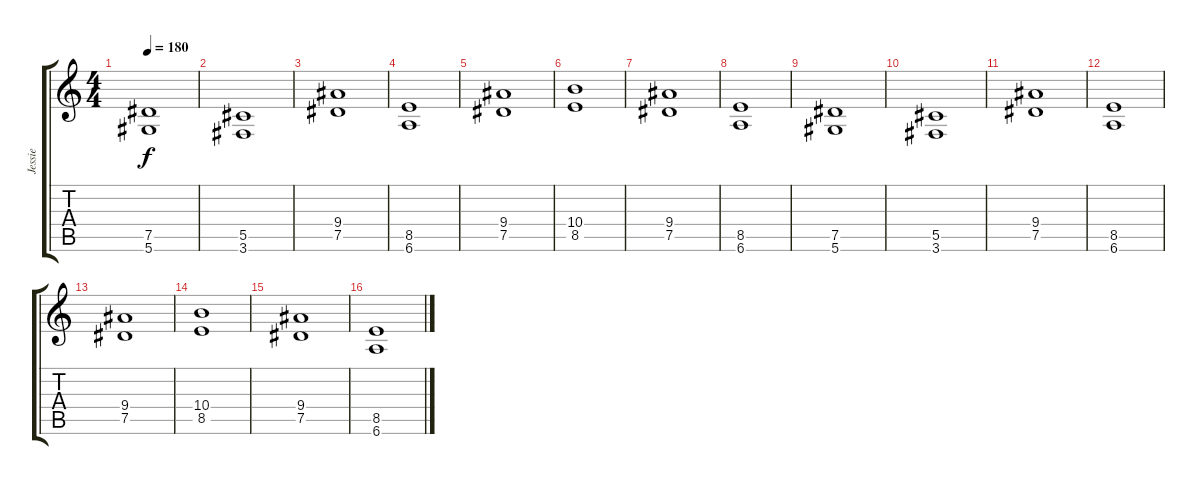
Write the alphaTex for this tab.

\track ("Jessie" "Jessie") {instrument distortionguitar}
\staff {score tabs}
\tuning (Eb4 Bb3 Gb3 Db3 Ab2 Eb2) {hide}
\ts (4 4)
\tempo 180
\clef g2
\ks c
(7.5 5.6).1{dy f} |
(5.5 3.6).1 |
(9.4 7.5).1 |
(8.5 6.6).1 |
(9.4 7.5).1 |
(10.4 8.5).1 |
(9.4 7.5).1 |
(8.5 6.6).1 |
(7.5 5.6).1 |
(5.5 3.6).1 |
(9.4 7.5).1 |
(8.5 6.6).1 |
(9.4 7.5).1 |
(10.4 8.5).1 |
(9.4 7.5).1 |
(8.5 6.6).1
